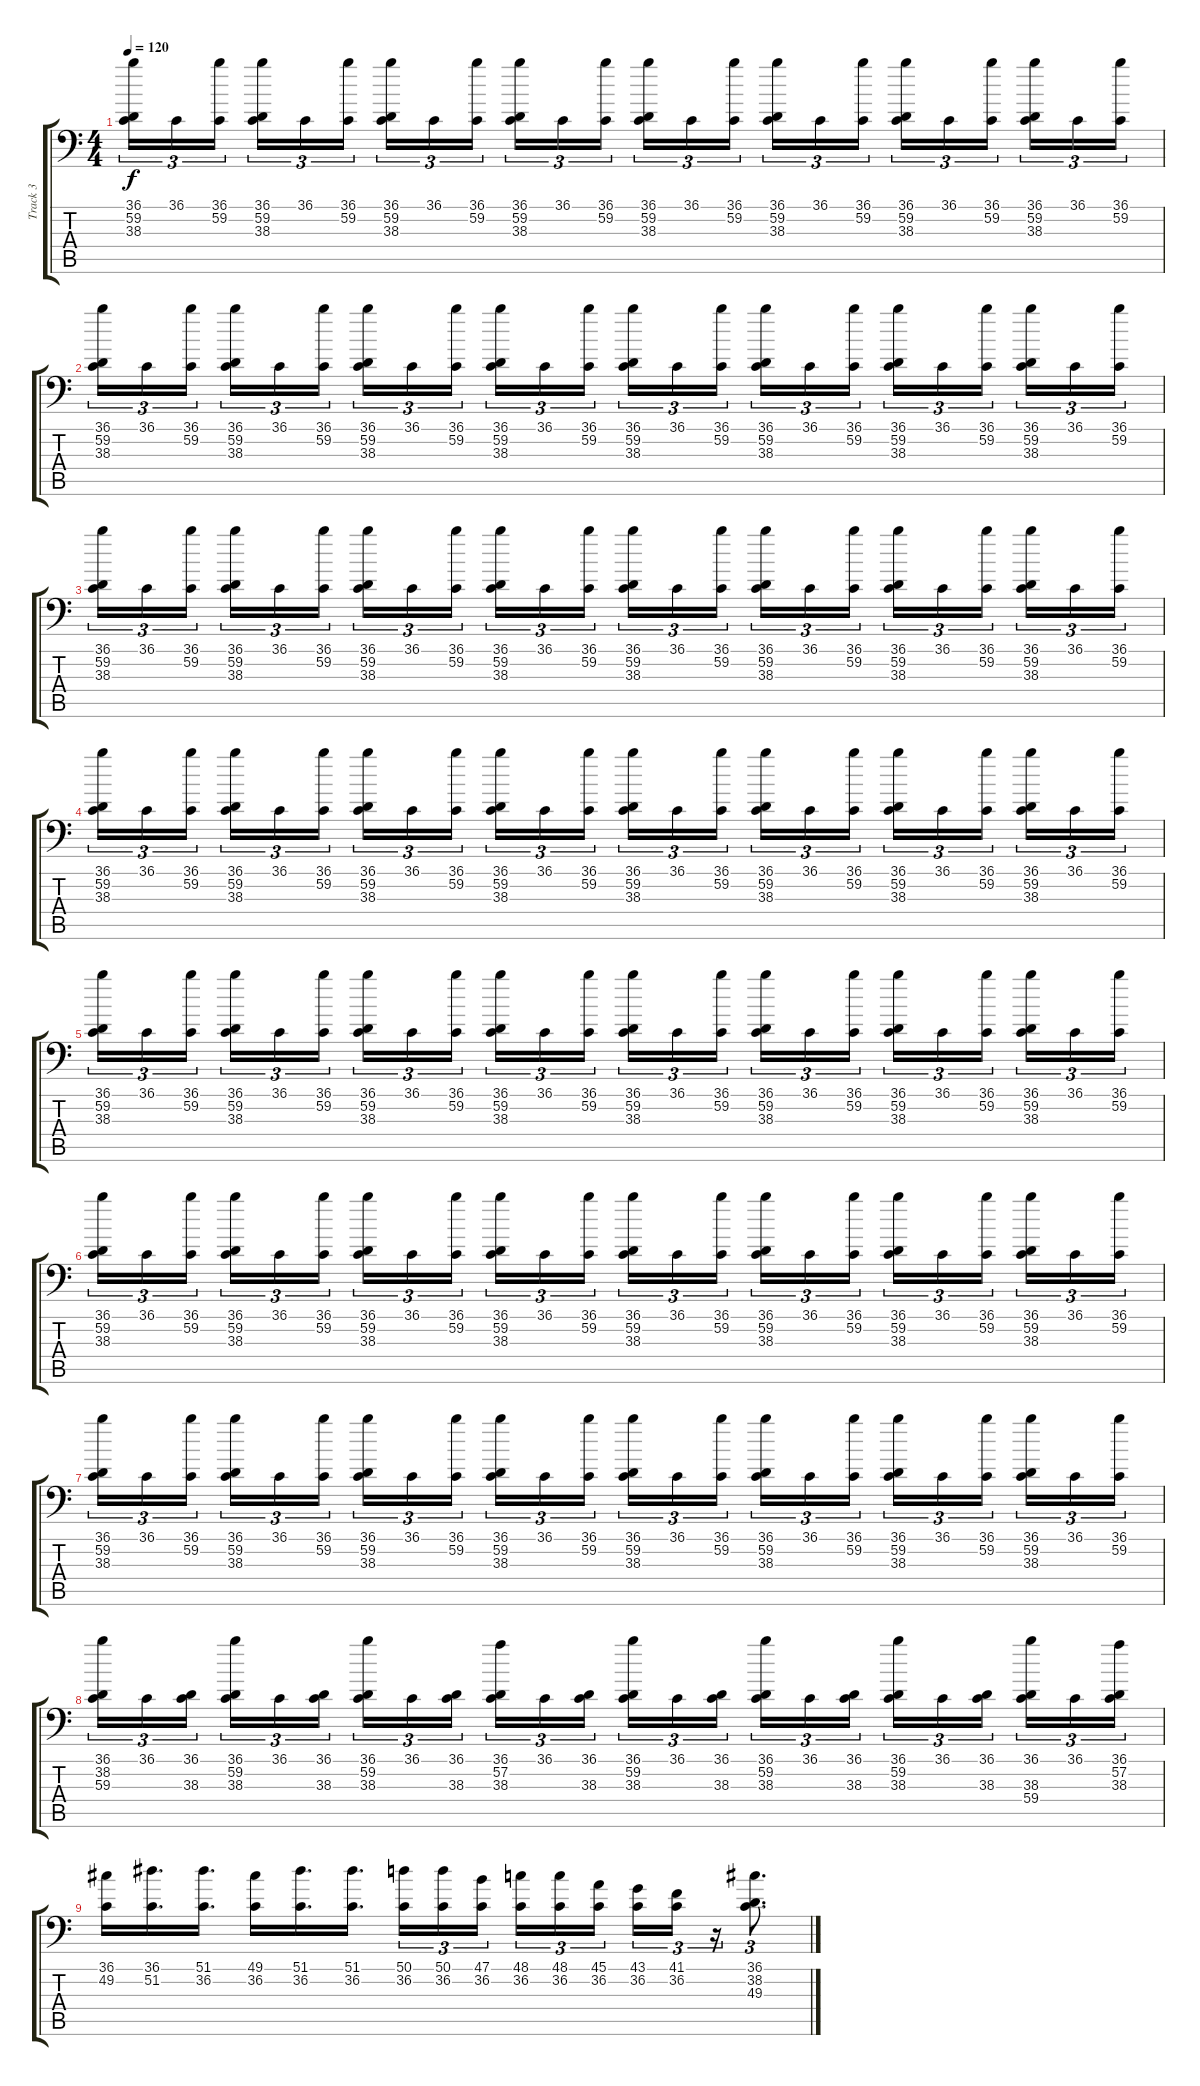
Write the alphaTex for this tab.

\track ("Track 3" "Track 3") {instrument acousticgrandpiano}
\staff {score tabs}
\tuning (C-1 C-1 C-1 C-1 C-1 C-1) {hide}
\ts (4 4)
\tempo 120
\clef f4
\ks c
(36.1 59.2 38.3).16{tu (3 2) dy f} 36.1.16{tu (3 2)} (36.1 59.2).16{tu (3 2)} (36.1 59.2 38.3).16{tu (3 2)} 36.1.16{tu (3 2)} (36.1 59.2).16{tu (3 2)} (36.1 59.2 38.3).16{tu (3 2)} 36.1.16{tu (3 2)} (36.1 59.2).16{tu (3 2)} (36.1 59.2 38.3).16{tu (3 2)} 36.1.16{tu (3 2)} (36.1 59.2).16{tu (3 2)} (36.1 59.2 38.3).16{tu (3 2)} 36.1.16{tu (3 2)} (36.1 59.2).16{tu (3 2)} (36.1 59.2 38.3).16{tu (3 2)} 36.1.16{tu (3 2)} (36.1 59.2).16{tu (3 2)} (36.1 59.2 38.3).16{tu (3 2)} 36.1.16{tu (3 2)} (36.1 59.2).16{tu (3 2)} (36.1 59.2 38.3).16{tu (3 2)} 36.1.16{tu (3 2)} (36.1 59.2).16{tu (3 2)} |
(36.1 59.2 38.3).16{tu (3 2)} 36.1.16{tu (3 2)} (36.1 59.2).16{tu (3 2)} (36.1 59.2 38.3).16{tu (3 2)} 36.1.16{tu (3 2)} (36.1 59.2).16{tu (3 2)} (36.1 59.2 38.3).16{tu (3 2)} 36.1.16{tu (3 2)} (36.1 59.2).16{tu (3 2)} (36.1 59.2 38.3).16{tu (3 2)} 36.1.16{tu (3 2)} (36.1 59.2).16{tu (3 2)} (36.1 59.2 38.3).16{tu (3 2)} 36.1.16{tu (3 2)} (36.1 59.2).16{tu (3 2)} (36.1 59.2 38.3).16{tu (3 2)} 36.1.16{tu (3 2)} (36.1 59.2).16{tu (3 2)} (36.1 59.2 38.3).16{tu (3 2)} 36.1.16{tu (3 2)} (36.1 59.2).16{tu (3 2)} (36.1 59.2 38.3).16{tu (3 2)} 36.1.16{tu (3 2)} (36.1 59.2).16{tu (3 2)} |
(36.1 59.2 38.3).16{tu (3 2)} 36.1.16{tu (3 2)} (36.1 59.2).16{tu (3 2)} (36.1 59.2 38.3).16{tu (3 2)} 36.1.16{tu (3 2)} (36.1 59.2).16{tu (3 2)} (36.1 59.2 38.3).16{tu (3 2)} 36.1.16{tu (3 2)} (36.1 59.2).16{tu (3 2)} (36.1 59.2 38.3).16{tu (3 2)} 36.1.16{tu (3 2)} (36.1 59.2).16{tu (3 2)} (36.1 59.2 38.3).16{tu (3 2)} 36.1.16{tu (3 2)} (36.1 59.2).16{tu (3 2)} (36.1 59.2 38.3).16{tu (3 2)} 36.1.16{tu (3 2)} (36.1 59.2).16{tu (3 2)} (36.1 59.2 38.3).16{tu (3 2)} 36.1.16{tu (3 2)} (36.1 59.2).16{tu (3 2)} (36.1 59.2 38.3).16{tu (3 2)} 36.1.16{tu (3 2)} (36.1 59.2).16{tu (3 2)} |
(36.1 59.2 38.3).16{tu (3 2)} 36.1.16{tu (3 2)} (36.1 59.2).16{tu (3 2)} (36.1 59.2 38.3).16{tu (3 2)} 36.1.16{tu (3 2)} (36.1 59.2).16{tu (3 2)} (36.1 59.2 38.3).16{tu (3 2)} 36.1.16{tu (3 2)} (36.1 59.2).16{tu (3 2)} (36.1 59.2 38.3).16{tu (3 2)} 36.1.16{tu (3 2)} (36.1 59.2).16{tu (3 2)} (36.1 59.2 38.3).16{tu (3 2)} 36.1.16{tu (3 2)} (36.1 59.2).16{tu (3 2)} (36.1 59.2 38.3).16{tu (3 2)} 36.1.16{tu (3 2)} (36.1 59.2).16{tu (3 2)} (36.1 59.2 38.3).16{tu (3 2)} 36.1.16{tu (3 2)} (36.1 59.2).16{tu (3 2)} (36.1 59.2 38.3).16{tu (3 2)} 36.1.16{tu (3 2)} (36.1 59.2).16{tu (3 2)} |
(36.1 59.2 38.3).16{tu (3 2)} 36.1.16{tu (3 2)} (36.1 59.2).16{tu (3 2)} (36.1 59.2 38.3).16{tu (3 2)} 36.1.16{tu (3 2)} (36.1 59.2).16{tu (3 2)} (36.1 59.2 38.3).16{tu (3 2)} 36.1.16{tu (3 2)} (36.1 59.2).16{tu (3 2)} (36.1 59.2 38.3).16{tu (3 2)} 36.1.16{tu (3 2)} (36.1 59.2).16{tu (3 2)} (36.1 59.2 38.3).16{tu (3 2)} 36.1.16{tu (3 2)} (36.1 59.2).16{tu (3 2)} (36.1 59.2 38.3).16{tu (3 2)} 36.1.16{tu (3 2)} (36.1 59.2).16{tu (3 2)} (36.1 59.2 38.3).16{tu (3 2)} 36.1.16{tu (3 2)} (36.1 59.2).16{tu (3 2)} (36.1 59.2 38.3).16{tu (3 2)} 36.1.16{tu (3 2)} (36.1 59.2).16{tu (3 2)} |
(36.1 59.2 38.3).16{tu (3 2)} 36.1.16{tu (3 2)} (36.1 59.2).16{tu (3 2)} (36.1 59.2 38.3).16{tu (3 2)} 36.1.16{tu (3 2)} (36.1 59.2).16{tu (3 2)} (36.1 59.2 38.3).16{tu (3 2)} 36.1.16{tu (3 2)} (36.1 59.2).16{tu (3 2)} (36.1 59.2 38.3).16{tu (3 2)} 36.1.16{tu (3 2)} (36.1 59.2).16{tu (3 2)} (36.1 59.2 38.3).16{tu (3 2)} 36.1.16{tu (3 2)} (36.1 59.2).16{tu (3 2)} (36.1 59.2 38.3).16{tu (3 2)} 36.1.16{tu (3 2)} (36.1 59.2).16{tu (3 2)} (36.1 59.2 38.3).16{tu (3 2)} 36.1.16{tu (3 2)} (36.1 59.2).16{tu (3 2)} (36.1 59.2 38.3).16{tu (3 2)} 36.1.16{tu (3 2)} (36.1 59.2).16{tu (3 2)} |
(36.1 59.2 38.3).16{tu (3 2)} 36.1.16{tu (3 2)} (36.1 59.2).16{tu (3 2)} (36.1 59.2 38.3).16{tu (3 2)} 36.1.16{tu (3 2)} (36.1 59.2).16{tu (3 2)} (36.1 59.2 38.3).16{tu (3 2)} 36.1.16{tu (3 2)} (36.1 59.2).16{tu (3 2)} (36.1 59.2 38.3).16{tu (3 2)} 36.1.16{tu (3 2)} (36.1 59.2).16{tu (3 2)} (36.1 59.2 38.3).16{tu (3 2)} 36.1.16{tu (3 2)} (36.1 59.2).16{tu (3 2)} (36.1 59.2 38.3).16{tu (3 2)} 36.1.16{tu (3 2)} (36.1 59.2).16{tu (3 2)} (36.1 59.2 38.3).16{tu (3 2)} 36.1.16{tu (3 2)} (36.1 59.2).16{tu (3 2)} (36.1 59.2 38.3).16{tu (3 2)} 36.1.16{tu (3 2)} (36.1 59.2).16{tu (3 2)} |
(36.1 38.2 59.3).16{tu (3 2)} 36.1.16{tu (3 2)} (36.1 38.3).16{tu (3 2)} (36.1 59.2 38.3).16{tu (3 2)} 36.1.16{tu (3 2)} (36.1 38.3).16{tu (3 2)} (36.1 59.2 38.3).16{tu (3 2)} 36.1.16{tu (3 2)} (36.1 38.3).16{tu (3 2)} (36.1 57.2 38.3).16{tu (3 2)} 36.1.16{tu (3 2)} (36.1 38.3).16{tu (3 2)} (36.1 59.2 38.3).16{tu (3 2)} 36.1.16{tu (3 2)} (36.1 38.3).16{tu (3 2)} (36.1 59.2 38.3).16{tu (3 2)} 36.1.16{tu (3 2)} (36.1 38.3).16{tu (3 2)} (36.1 59.2 38.3).16{tu (3 2)} 36.1.16{tu (3 2)} (36.1 38.3).16{tu (3 2)} (36.1 38.3 59.4).16{tu (3 2)} 36.1.16{tu (3 2)} (36.1 57.2 38.3).16{tu (3 2)} |
(36.1 49.2).16 (36.1 51.2).16{d} (51.1 36.2).16{d} (49.1 36.2).16 (51.1 36.2).16{d} (51.1 36.2).16{d} (50.1 36.2).16{tu (3 2)} (50.1 36.2).16{tu (3 2)} (47.1 36.2).16{tu (3 2)} (48.1 36.2).16{tu (3 2)} (48.1 36.2).16{tu (3 2)} (45.1 36.2).16{tu (3 2)} (43.1 36.2).16{tu (3 2)} (41.1 36.2).16{tu (3 2)} r.16{tu (3 2)} (36.1 38.2 49.3).8{d tu (3 2)}
